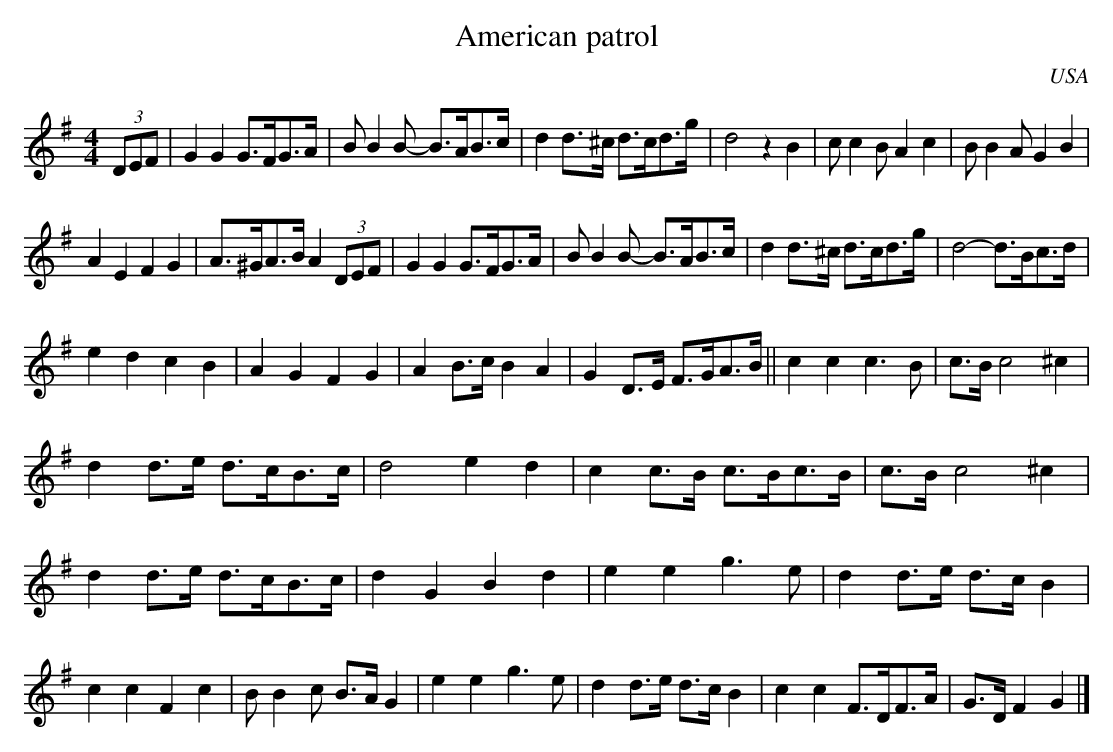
X:1
T:American patrol
O:USA
M:4/4
K:G
(3DEF |\
G2G2 G>FG>A | BB2B- B>AB>c | \
d2d>^c d>cd>g | d4 z2B2 |\
cc2B A2c2 | BB2A G2B2 |
A2E2F2G2| A>^GA>B A2(3DEF |\
G2G2 G>FG>A | BB2B- B>AB>c |\
d2d>^c d>cd>g | d4- d>Bc>d |
e2d2c2B2| A2G2F2G2| \
A2B>c B2A2 | G2D>E F>GA>B||\
c2c2 c3B | c>Bc4^c2 |
d2d>e d>cB>c | d4e2d2 |\
c2c>B c>Bc>B | c>Bc4^c2 |\
d2d>e d>cB>c | d2G2 B2d2|\
e2e2 g3e  | d2d>e d>cB2 | \
c2c2 F2c2 | BB2c B>AG2 |\
e2e2 g3e  | d2d>e d>cB2 | \
c2c2 F>DF>A | G>DF2G2|]
